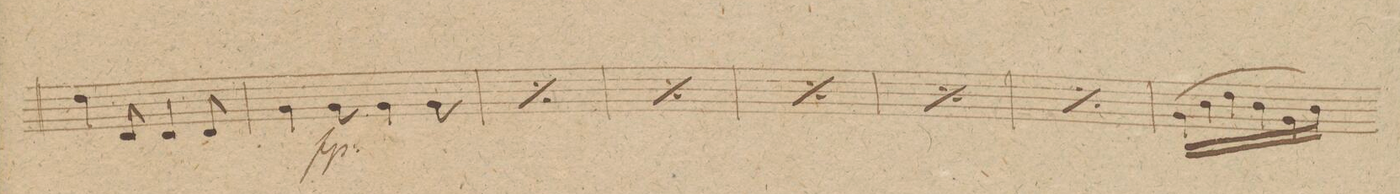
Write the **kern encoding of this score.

**kern	**dynam
*I"Alto Viola	*
*clefC3	*
*k[]	*
*M6/8	*
4e\	.
8E/	.
4E/	.
8E/	.
=128	=128
4A\	.
8A\	fp
4A\	.
8A\	.
=129	=129
*rep	*
4A\	.
8A\	fp
4A\	.
8A\	.
*Xrep	*
=130	=130
*rep	*
4A\	.
8A\	fp
4A\	.
8A\	.
*Xrep	*
=131	=131
*rep	*
4A\	.
8A\	fp
4A\	.
8A\	.
*Xrep	*
=132	=132
*rep	*
4A\	.
8A\	fp
4A\	.
8A\	.
*Xrep	*
=133	=133
*rep	*
4A\	.
8A\	fp
4A\	.
8A\	.
*Xrep	*
=134	=134
(16A\LL	.
16c\	.
16e\	.
16c\	.
16A\	.
16c\JJ)	.
*-	*-
